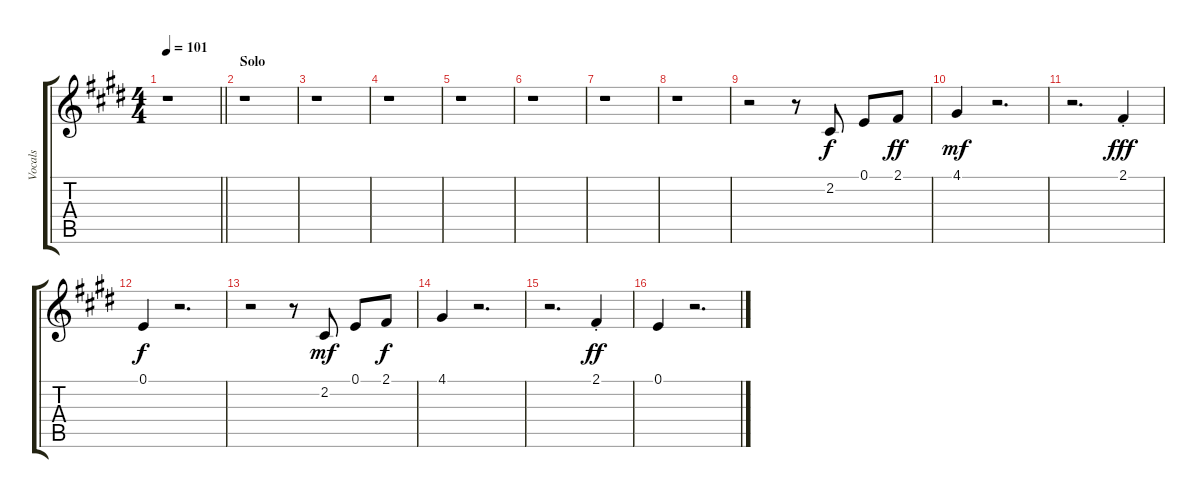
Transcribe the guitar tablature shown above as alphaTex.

\track ("Vocals" "Vocals") {instrument lead6voice}
\staff {score tabs}
\tuning (E4 B3 G3 D3 A2 E2) {hide}
\ts (4 4)
\tempo 101
\clef g2
\barLineRight lightlight
\ks e
r.1{dy mf} |
\section ("" "Solo")
r.1 |
r.1 |
r.1 |
r.1 |
r.1 |
r.1 |
r.1 |
r.2 r.8 2.2.8{dy f} 0.1.8 2.1.8{dy ff} |
4.1.4{dy mf} r.2{d} |
r.2{d} 2.1{st}.4{dy fff} |
0.1.4{dy f} r.2{d} |
r.2 r.8 2.2.8{dy mf} 0.1.8 2.1.8{dy f} |
4.1.4 r.2{d} |
r.2{d} 2.1{st}.4{dy ff} |
0.1.4 r.2{d}
